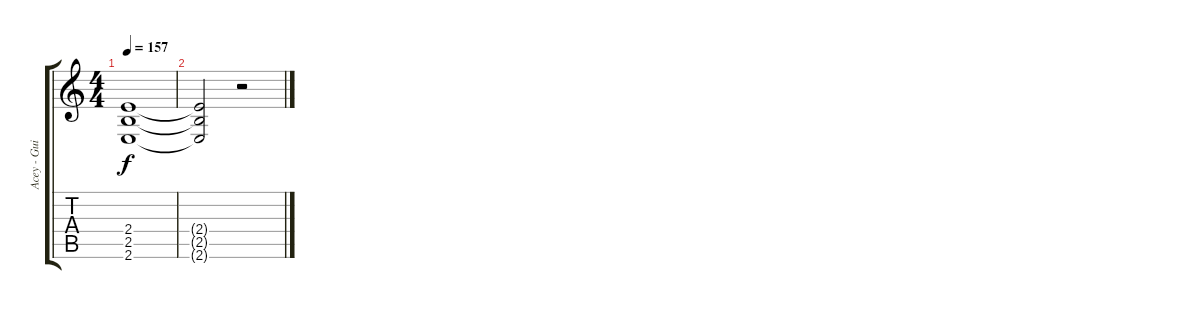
\track ("Acey - Guitar" "Acey - Gui") {instrument overdrivenguitar}
\staff {score tabs}
\tuning (E4 B3 G3 D3 A2 D2) {hide}
\ts (4 4)
\tempo 157
\clef g2
\ks c
(2.4{t} 2.5{t} 2.6{t}).1{dy f} |
(2.4{t} 2.5{t} 2.6{t}).2{volume 0} r.2
